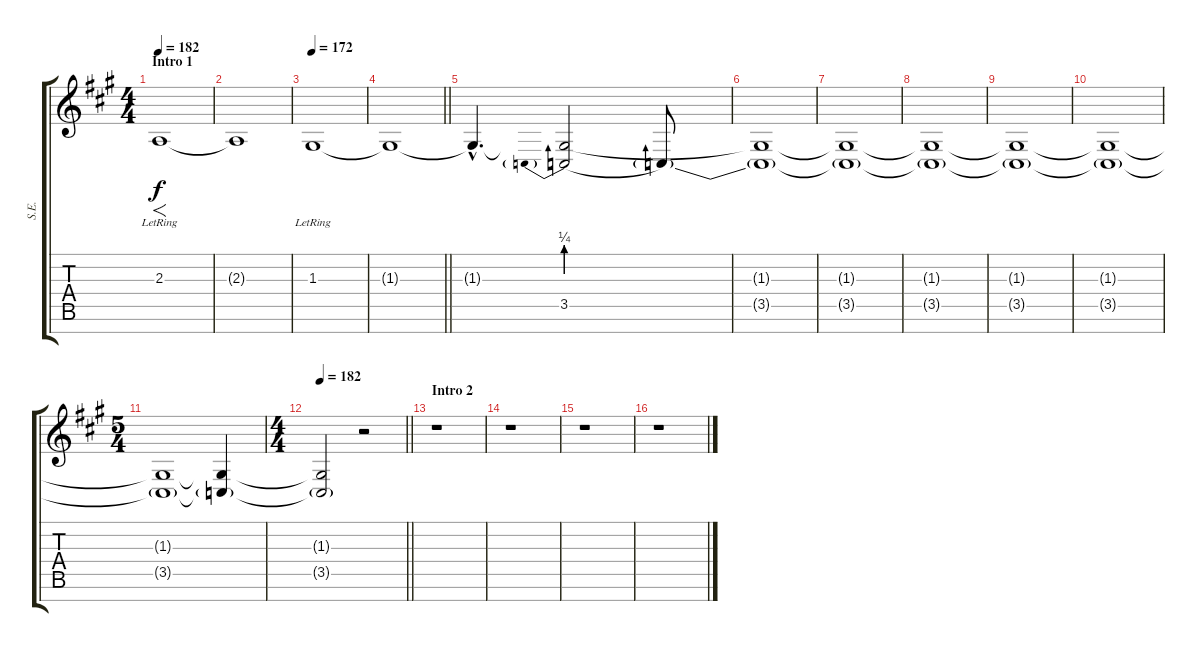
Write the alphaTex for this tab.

\track ("S.E." "S.E.") {instrument harpsichord}
\staff {score tabs}
\tuning (E4 B3 G3 D3 A2 E2 B1) {hide}
\ts (4 4)
\section ("" "Intro 1")
\tempo 182
\tempo 163
\tempo 182
\clef g2
\ks a
2.3{lr}.1{f dy f volume 15 balance 8 instrument pad2warm} |
2.3{t}.1 |
\tempo 172
1.3{lr}.1 |
\barLineRight lightlight
1.3{t}.1 |
1.3{hac t}.4{d} (1.3{t} 3.5{be (prebend 0 1 60 1)}).2{volume 13 instrument pad8sweep} 3.5{t}.8 |
(1.3{t} 3.5{t}).1 |
(1.3{t} 3.5{t}).1 |
(1.3{t} 3.5{t}).1 |
(1.3{t} 3.5{t}).1 |
(1.3{t} 3.5{t}).1 |
\ts (5 4)
(1.3{t} 3.5{t}).1 (1.3{t} 3.5{t}).4 |
\ts (4 4)
\tempo 182
\barLineRight lightlight
(1.3{t} 3.5{t}).2 r.2 |
\section ("" "Intro 2")
r.1 |
r.1 |
r.1 |
r.1
